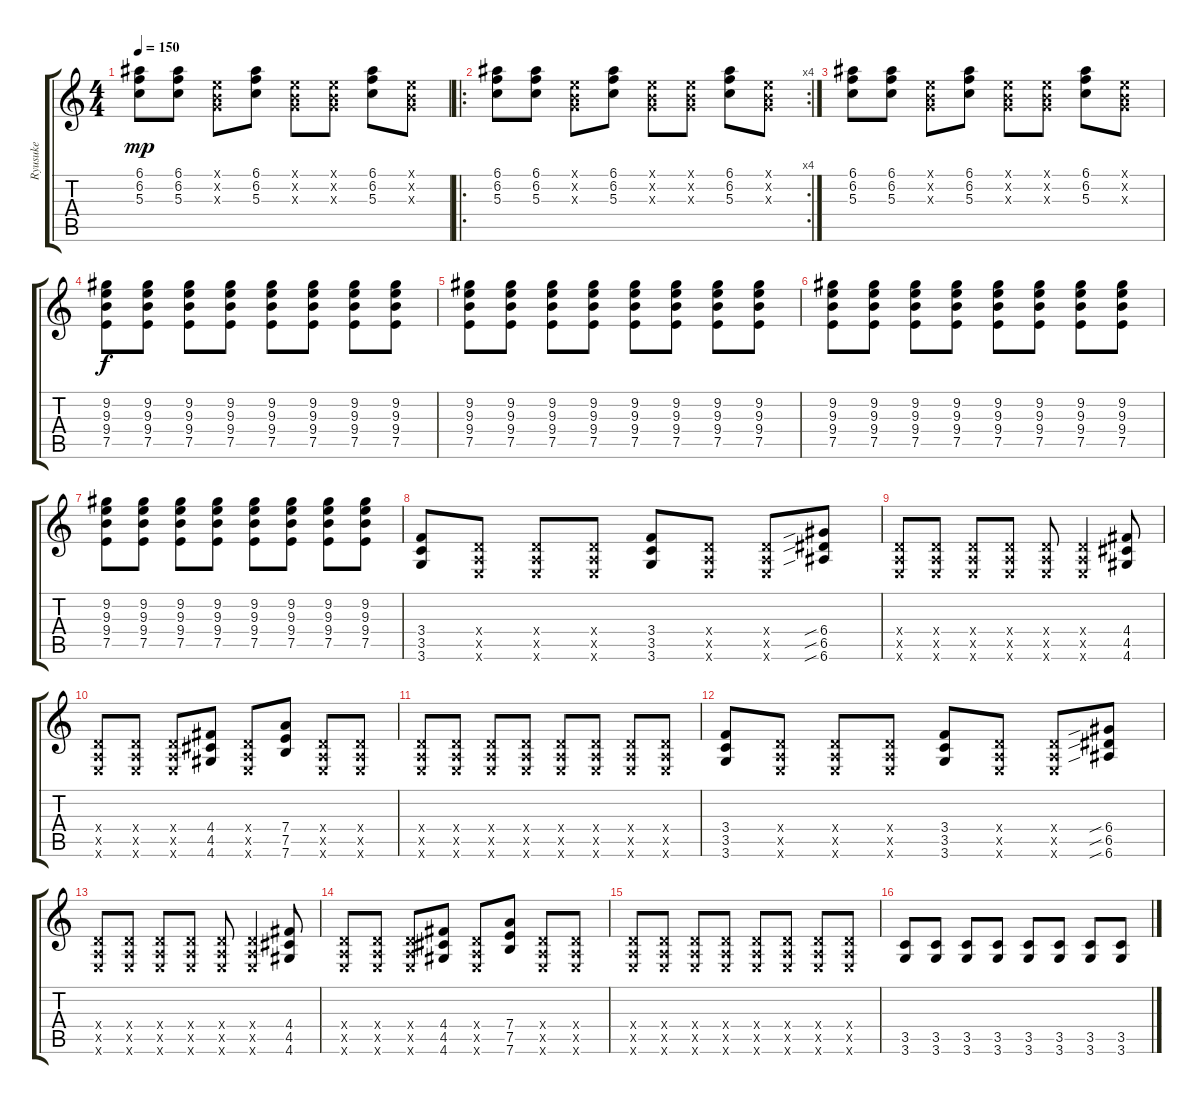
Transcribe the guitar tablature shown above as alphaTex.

\track ("Ryusuke" "Ryusuke") {instrument distortionguitar}
\staff {score tabs}
\tuning (E4 B3 G3 D3 A2 E2) {hide}
\ts (4 4)
\tempo 150
\clef g2
\ks c
(6.1 6.2 5.3).8{dy mp} (6.1 6.2 5.3).8 (0.1{x} 0.2{x} 0.3{x}).8 (6.1 6.2 5.3).8 (0.1{x} 0.2{x} 0.3{x}).8 (0.1{x} 0.2{x} 0.3{x}).8 (6.1 6.2 5.3).8 (0.1{x} 0.2{x} 0.3{x}).8 |
\ro
\rc 4
(6.1 6.2 5.3).8 (6.1 6.2 5.3).8 (0.1{x} 0.2{x} 0.3{x}).8 (6.1 6.2 5.3).8 (0.1{x} 0.2{x} 0.3{x}).8 (0.1{x} 0.2{x} 0.3{x}).8 (6.1 6.2 5.3).8 (0.1{x} 0.2{x} 0.3{x}).8 |
(6.1 6.2 5.3).8 (6.1 6.2 5.3).8 (0.1{x} 0.2{x} 0.3{x}).8 (6.1 6.2 5.3).8 (0.1{x} 0.2{x} 0.3{x}).8 (0.1{x} 0.2{x} 0.3{x}).8 (6.1 6.2 5.3).8 (0.1{x} 0.2{x} 0.3{x}).8 |
(9.2 9.3 9.4 7.5).8{dy f} (9.2 9.3 9.4 7.5).8 (9.2 9.3 9.4 7.5).8 (9.2 9.3 9.4 7.5).8 (9.2 9.3 9.4 7.5).8 (9.2 9.3 9.4 7.5).8 (9.2 9.3 9.4 7.5).8 (9.2 9.3 9.4 7.5).8 |
(9.2 9.3 9.4 7.5).8 (9.2 9.3 9.4 7.5).8 (9.2 9.3 9.4 7.5).8 (9.2 9.3 9.4 7.5).8 (9.2 9.3 9.4 7.5).8 (9.2 9.3 9.4 7.5).8 (9.2 9.3 9.4 7.5).8 (9.2 9.3 9.4 7.5).8 |
(9.2 9.3 9.4 7.5).8 (9.2 9.3 9.4 7.5).8 (9.2 9.3 9.4 7.5).8 (9.2 9.3 9.4 7.5).8 (9.2 9.3 9.4 7.5).8 (9.2 9.3 9.4 7.5).8 (9.2 9.3 9.4 7.5).8 (9.2 9.3 9.4 7.5).8 |
(9.2 9.3 9.4 7.5).8 (9.2 9.3 9.4 7.5).8 (9.2 9.3 9.4 7.5).8 (9.2 9.3 9.4 7.5).8 (9.2 9.3 9.4 7.5).8 (9.2 9.3 9.4 7.5).8 (9.2 9.3 9.4 7.5).8 (9.2 9.3 9.4 7.5).8 |
(3.4 3.5 3.6).8 (0.4{x} 0.5{x} 0.6{x}).8 (0.4{x} 0.5{x} 0.6{x}).8 (0.4{x} 0.5{x} 0.6{x}).8 (3.4 3.5 3.6).8 (0.4{x} 0.5{x} 0.6{x}).8 (0.4{x} 0.5{x} 0.6{x}).8 (6.4{sib} 6.5{sib} 6.6{sib}).8 |
(0.4{x} 0.5{x} 0.6{x}).8 (0.4{x} 0.5{x} 0.6{x}).8 (0.4{x} 0.5{x} 0.6{x}).8 (0.4{x} 0.5{x} 0.6{x}).8 (0.4{x} 0.5{x} 0.6{x}).8 (0.4{x} 0.5{x} 0.6{x}).4 (4.4 4.5 4.6).8 |
(0.4{x} 0.5{x} 0.6{x}).8 (0.4{x} 0.5{x} 0.6{x}).8 (0.4{x} 0.5{x} 0.6{x}).8 (4.4 4.5 4.6).8 (0.4{x} 0.5{x} 0.6{x}).8 (7.4 7.5 7.6).8 (0.4{x} 0.5{x} 0.6{x}).8 (0.4{x} 0.5{x} 0.6{x}).8 |
(0.4{x} 0.5{x} 0.6{x}).8 (0.4{x} 0.5{x} 0.6{x}).8 (0.4{x} 0.5{x} 0.6{x}).8 (0.4{x} 0.5{x} 0.6{x}).8 (0.4{x} 0.5{x} 0.6{x}).8 (0.4{x} 0.5{x} 0.6{x}).8 (0.4{x} 0.5{x} 0.6{x}).8 (0.4{x} 0.5{x} 0.6{x}).8 |
(3.4 3.5 3.6).8 (0.4{x} 0.5{x} 0.6{x}).8 (0.4{x} 0.5{x} 0.6{x}).8 (0.4{x} 0.5{x} 0.6{x}).8 (3.4 3.5 3.6).8 (0.4{x} 0.5{x} 0.6{x}).8 (0.4{x} 0.5{x} 0.6{x}).8 (6.4{sib} 6.5{sib} 6.6{sib}).8 |
(0.4{x} 0.5{x} 0.6{x}).8 (0.4{x} 0.5{x} 0.6{x}).8 (0.4{x} 0.5{x} 0.6{x}).8 (0.4{x} 0.5{x} 0.6{x}).8 (0.4{x} 0.5{x} 0.6{x}).8 (0.4{x} 0.5{x} 0.6{x}).4 (4.4 4.5 4.6).8 |
(0.4{x} 0.5{x} 0.6{x}).8 (0.4{x} 0.5{x} 0.6{x}).8 (0.4{x} 0.5{x} 0.6{x}).8 (4.4 4.5 4.6).8 (0.4{x} 0.5{x} 0.6{x}).8 (7.4 7.5 7.6).8 (0.4{x} 0.5{x} 0.6{x}).8 (0.4{x} 0.5{x} 0.6{x}).8 |
(0.4{x} 0.5{x} 0.6{x}).8 (0.4{x} 0.5{x} 0.6{x}).8 (0.4{x} 0.5{x} 0.6{x}).8 (0.4{x} 0.5{x} 0.6{x}).8 (0.4{x} 0.5{x} 0.6{x}).8 (0.4{x} 0.5{x} 0.6{x}).8 (0.4{x} 0.5{x} 0.6{x}).8 (0.4{x} 0.5{x} 0.6{x}).8 |
(3.5 3.6).8 (3.5 3.6).8 (3.5 3.6).8 (3.5 3.6).8 (3.5 3.6).8 (3.5 3.6).8 (3.5 3.6).8 (3.5{sl} 3.6{sl}).8
